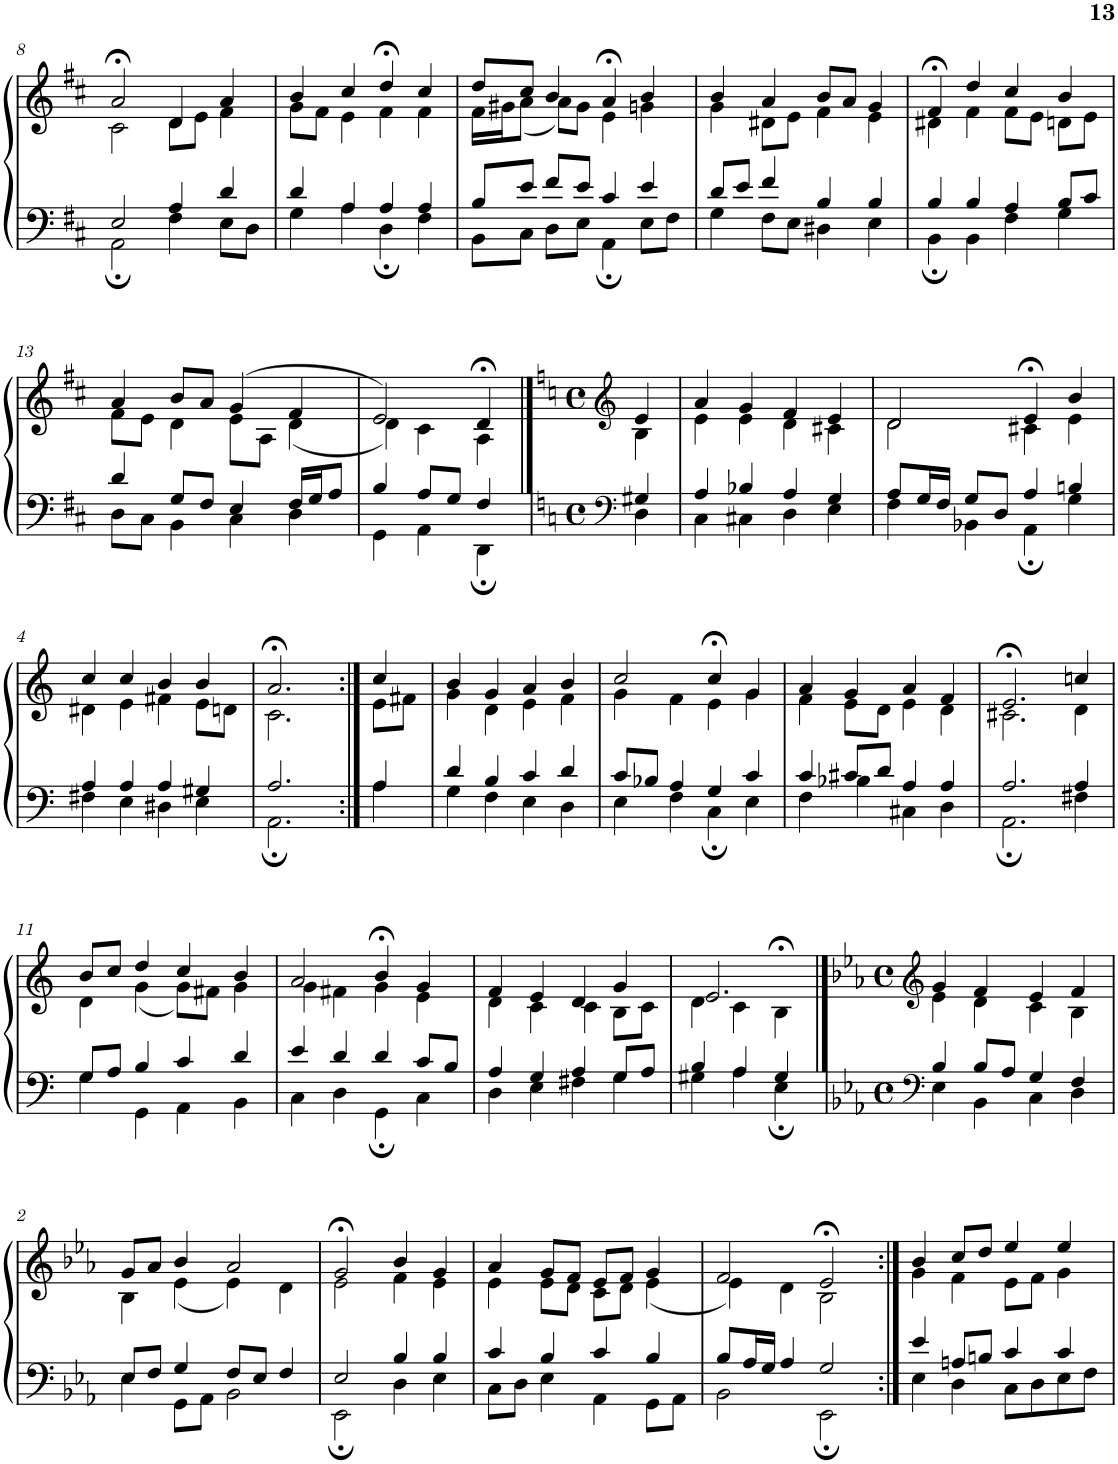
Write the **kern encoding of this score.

**kern	**kern
*part1	*part1
*staff2	*staff1
*I"Piano	*
*I'Pno	*
!!LO:PB:g=z
*clefF4	*clefG2
*k[f#c#]	*k[f#c#]
*M4/4	*M4/4
*met(c)	*met(c)
=8	=8
*^	*^
2E/	2AA;\	2a;</	2c#\
4A/	4F#\	4d/	8d\L
.	.	.	8e\J
4d/	8E\L	4a/	4f#\
.	8D\J	.	.
=9	=9	=9	=9
4d/	4G\	4b/	8g\L
.	.	.	8f#\J
4A/	4A\	4cc#/	4e\
4A/	4D;\	4dd;</	4f#\
4A/	4F#\	4cc#/	4f#\
=10	=10	=10	=10
8B/L	8BB\L	8dd/L	16f#\LL
.	.	.	16g#X\J
8e/J	8C#\J	8cc#/J	(<8a\J
8f#/L	8D\L	4b/	8a\L)
8e/J	8E\J	.	8g#\J
4c#/	4AA;\	4a;</	4e\
4e/	8E\L	4b/	4gn\
.	8F#\J	.	.
=11	=11	=11	=11
8d/L	4G\	4b/	4g\
8e/J	.	.	.
4f#/	8F#\L	4a/	8d#X\L
.	8E\J	.	8e\J
4B/	4D#X\	8b/L	4f#\
.	.	8a/J	.
4B/	4E\	4g/	4e\
=12	=12	=12	=12
4B/	4BB;\	4f#;</	4d#X\
4B/	4BB\	4dd/	4f#\
4A/	4F#\	4cc#/	8f#\L
.	.	.	8e\J
8B/L	4G\	4b/	8dn\L
8c#/J	.	.	8e\J
!!LO:LB:g=z	!!
=13	=13	=13	=13
4d/	8D\L	4a/	8f#\L
.	8C#\J	.	8e\J
8G/L	4BB\	8b/L	4d\
8F#/J	.	8a/J	.
4E/	4C#\	(>4g/	8e\L
.	.	.	8A\J
16F#/LL	4D\	4f#/	(<4d\
16G/J	.	.	.
8A/J	.	.	.
=14	=14	=14	=14
4B/	4GG\	2e/)	4d\)
8A/L	4AA\	.	4c#\
8G/J	.	.	.
4F#/	4DD;\	4d;</	4A\
==1	==1	==1	==1
*clefF4	*	*clefG2	*
*k[]	*	*k[]	*
*M4/4	*	*M4/4	*
*met(c)	*	*met(c)	*
4G#X/	4D\	4e/	4B\
=2	=2	=2	=2
4A/	4C\	4a/	4e\
4B-X/	4C#X\	4g/	4e\
4A/	4D\	4f/	4d\
4G/	4E\	4e/	4c#X\
=3	=3	=3	=3
8A/L	4F\	2d/	2d\
16G/L	.	.	.
16F/JJ	.	.	.
8G/L	4BB-X\	.	.
8D/J	.	.	.
4A/	4AA;\	4e;</	4c#X\
4Bn/	4G\	4b/	4e\
!!LO:LB:g=z	!!
=4	=4	=4	=4
4A/	4F#X\	4cc/	4d#X\
4A/	4E\	4cc/	4e\
4A/	4D#X\	4b/	4f#X\
4G#X/	4E\	4b/	8e\L
.	.	.	8dn\J
=5	=5	=5	=5
2.A/	2.AA;\	2.a;</	2.c\
=6:|!	=6:|!	=6:|!	=6:|!
4A/	4A\	4cc/	8e\L
.	.	.	8f#X\J
=7	=7	=7	=7
4d/	4G\	4b/	4g\
4B/	4F\	4g/	4d\
4c/	4E\	4a/	4e\
4d/	4D\	4b/	4f\
=8	=8	=8	=8
8c/L	4E\	2cc/	4g\
8B-X/J	.	.	.
4A/	4F\	.	4f\
4G/	4C;\	4cc;</	4e\
4c/	4E\	4g/	4g\
=9	=9	=9	=9
4c/	4F\	4a/	4f\
8c#X/L	4B-X\	4g/	8e\L
8d/J	.	.	8d\J
4A/	4C#X\	4a/	4e\
4A/	4D\	4f/	4d\
=10	=10	=10	=10
2.A/	2.AA;\	2.e;</	2.c#X\
4A/	4F#X\	4ccn/	4d\
!!LO:LB:g=z	!!
=11	=11	=11	=11
8G/L	4G\	8b/L	4d\
8A/J	.	8cc/J	.
4B/	4GG\	4dd/	(<4g\
4c/	4AA\	4cc/	8g\L)
.	.	.	8f#X\J
4d/	4BB\	4b/	4g\
=12	=12	=12	=12
4e/	4C\	2a/	4g\
4d/	4D\	.	4f#X\
4d/	4GG;\	4b;</	4g\
8c/L	4C\	4g/	4e\
8B/J	.	.	.
=13	=13	=13	=13
4A/	4D\	4f/	4d\
4G/	4E\	4e/	4c\
4A/	4F#X\	4d/	4c\
8G/L	4G\	4g/	8B\L
8A/J	.	.	8c\J
=14	=14	=14	=14
4B/	4G#X\	2.e/	4d\
4A/	4A\	.	4c\
4G#/	4E;\	.	4B;<\
==1	==1	==1	==1
*clefF4	*	*clefG2	*
*k[b-e-a-]	*	*k[b-e-a-]	*
*M4/4	*	*M4/4	*
*met(c)	*	*met(c)	*
4B-/	4E-\	4g/	4e-\
8B-/L	4BB-\	4f/	4d\
8A-/J	.	.	.
4G/	4C\	4e-/	4c\
4F/	4D\	4f/	4B-\
!!LO:LB:g=z	!!
=2	=2	=2	=2
8E-/L	4E-\	8g/L	4B-\
8F/J	.	8a-/J	.
4G/	8GG\L	4b-/	(<4e-\
.	8AA-\J	.	.
8F/L	2BB-\	2a-/	4e-\)
8E-/J	.	.	.
4F/	.	.	4d\
=3	=3	=3	=3
2E-/	2EE-;\	2g;</	2e-\
4B-/	4D\	4b-/	4f\
4B-/	4E-\	4g/	4e-\
=4	=4	=4	=4
4c/	8C\L	4a-/	4e-\
.	8D\J	.	.
4B-/	4E-\	8g/L	8e-\L
.	.	8f/J	8d\J
4c/	4AA-\	8e-/L	8c\L
.	.	8f/J	8d\J
4B-/	8GG\L	4g/	(<4e-\
.	8AA-\J	.	.
=5	=5	=5	=5
8B-/L	2BB-\	2f/	4e-\)
16A-/L	.	.	.
16G/JJ	.	.	.
4A-/	.	.	4d\
2G/	2EE-;\	2e-;</	2B-\
=6:|!	=6:|!	=6:|!	=6:|!
4e-/	4E-\	4b-/	4g\
8An/L	4D\	8cc/L	4f\
8Bn/J	.	8dd/J	.
4c/	8C\L	4ee-/	8e-\L
.	8D\	.	8f\J
4c/	8E-\	4ee-/	4g\
.	8F\J	.	.
*v	*v	*	*
*	*v	*v
=	=
*-	*-
